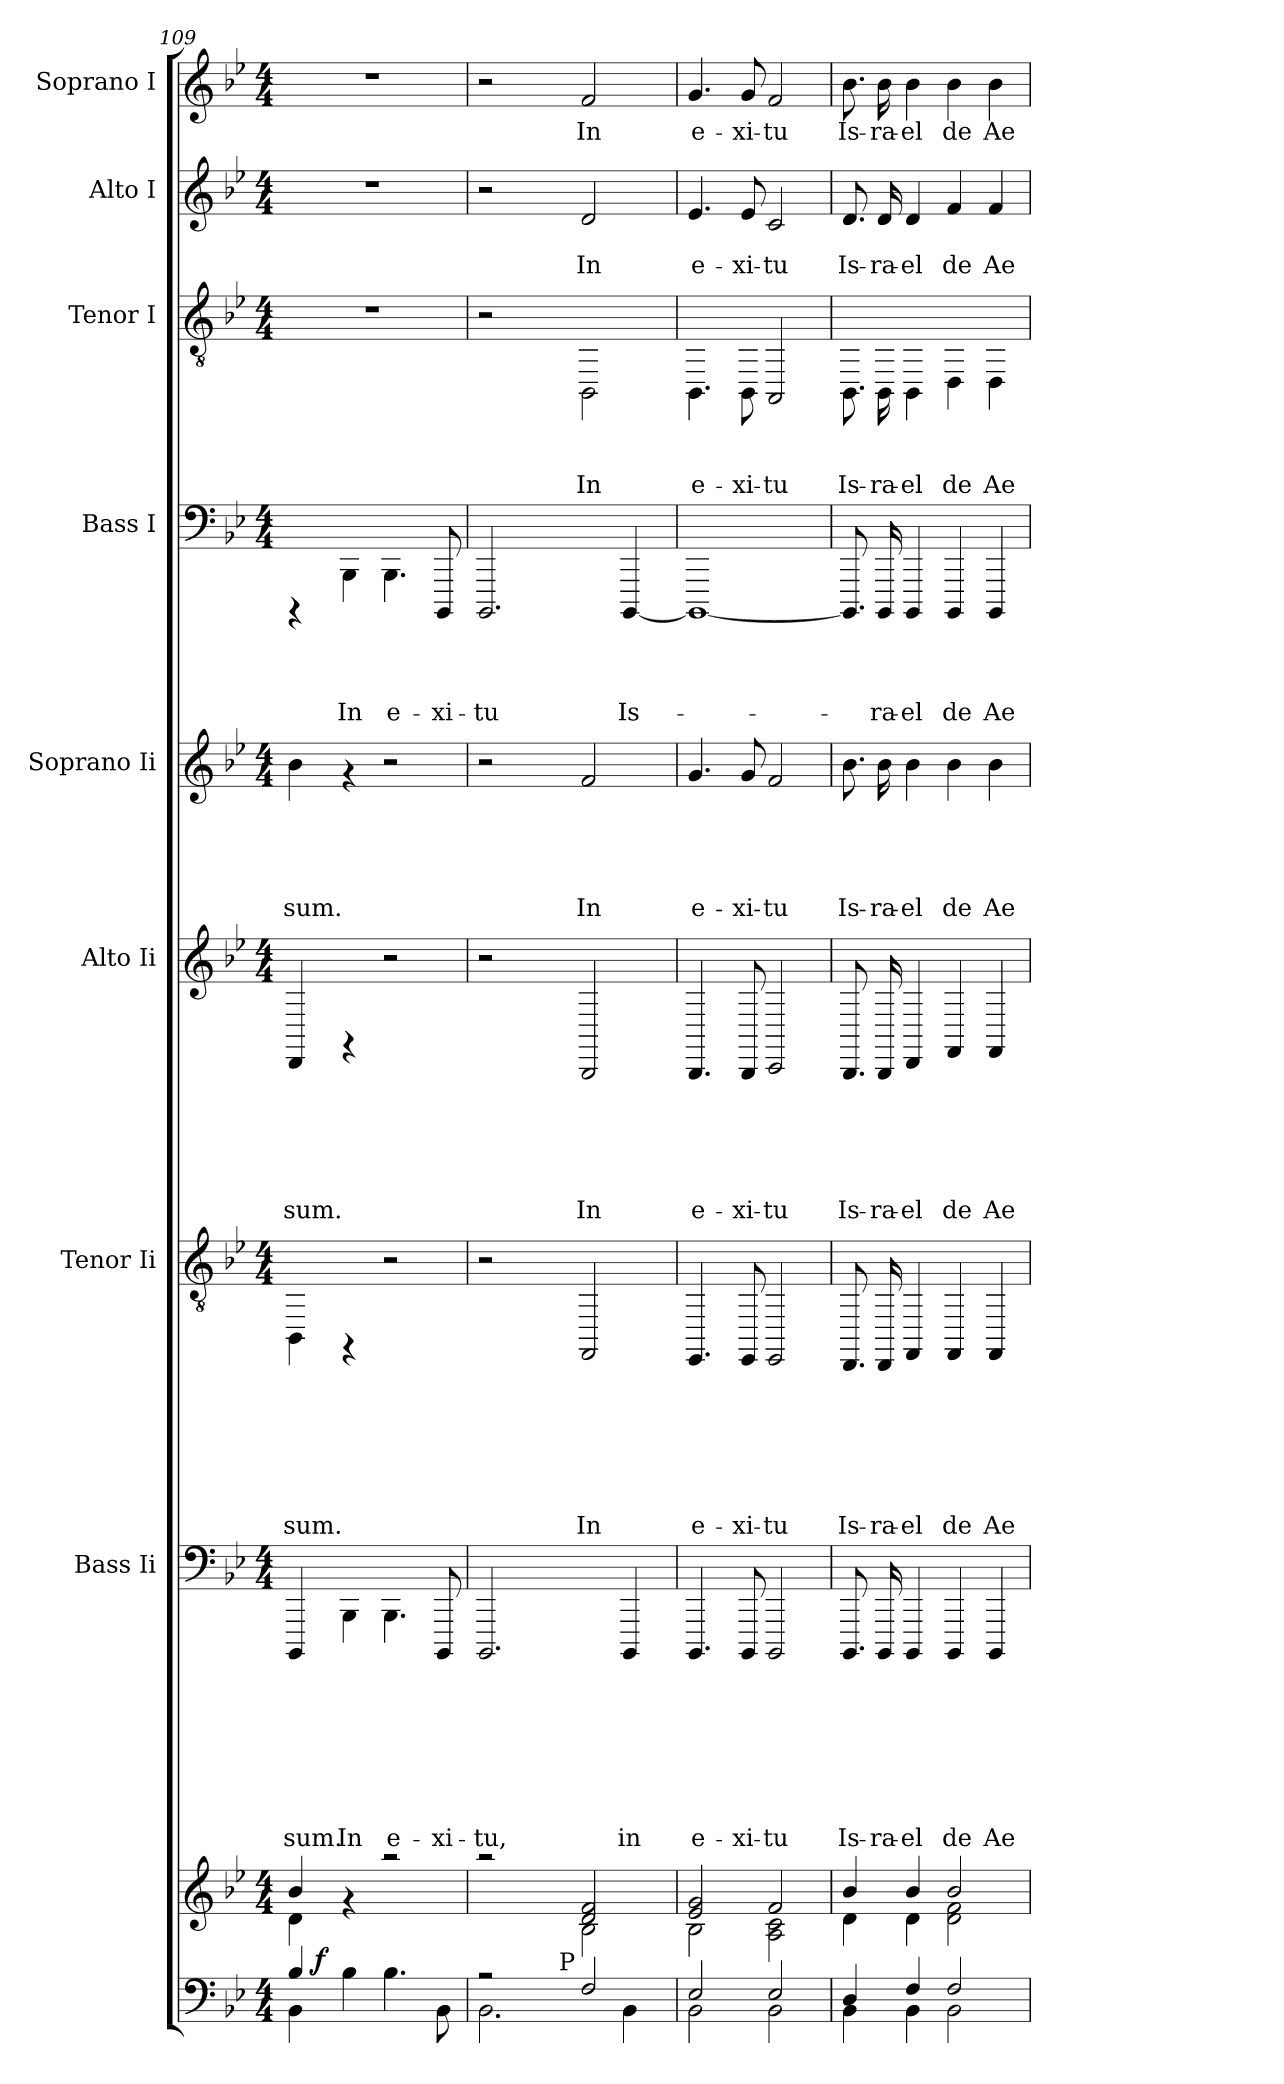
**kern	**kern	**dynam	**kern	**text	**text	**text	**text	**text	**text	**text	**text	**kern	**text	**text	**text	**text	**text	**text	**text	**kern	**text	**text	**text	**text	**text	**text	**kern	**text	**text	**text	**text	**text	**kern	**text	**text	**text	**text	**kern	**text	**text	**text	**kern	**text	**text	**kern	**text
*part9	*part9	*part9	*part8	*part8	*part8	*part8	*part8	*part8	*part8	*part8	*part8	*part7	*part7	*part7	*part7	*part7	*part7	*part7	*part7	*part6	*part6	*part6	*part6	*part6	*part6	*part6	*part5	*part5	*part5	*part5	*part5	*part5	*part4	*part4	*part4	*part4	*part4	*part3	*part3	*part3	*part3	*part2	*part2	*part2	*part1	*part1
*staff10	*staff9	*staff9/10	*staff8	*staff8	*staff8	*staff8	*staff8	*staff8	*staff8	*staff8	*staff8	*staff7	*staff7	*staff7	*staff7	*staff7	*staff7	*staff7	*staff7	*staff6	*staff6	*staff6	*staff6	*staff6	*staff6	*staff6	*staff5	*staff5	*staff5	*staff5	*staff5	*staff5	*staff4	*staff4	*staff4	*staff4	*staff4	*staff3	*staff3	*staff3	*staff3	*staff2	*staff2	*staff2	*staff1	*staff1
*	*	*	*I"Bass Ii	*	*	*	*	*	*	*	*	*I"Tenor Ii	*	*	*	*	*	*	*	*I"Alto Ii	*	*	*	*	*	*	*I"Soprano Ii	*	*	*	*	*	*I"Bass I	*	*	*	*	*I"Tenor I	*	*	*	*I"Alto I	*	*	*I"Soprano I	*
*	*	*	*I'B	*	*	*	*	*	*	*	*	*I'T	*	*	*	*	*	*	*	*I'A	*	*	*	*	*	*	*I'S	*	*	*	*	*	*I'B	*	*	*	*	*I'T	*	*	*	*I'A	*	*	*I'S	*
!!LO:PB:g=z
*clefF4	*clefG2	*	*clefF4	*	*	*	*	*	*	*	*	*clefGv2	*	*	*	*	*	*	*	*clefG2	*	*	*	*	*	*	*clefG2	*	*	*	*	*	*clefF4	*	*	*	*	*clefGv2	*	*	*	*clefG2	*	*	*clefG2	*
*k[b-e-]	*k[b-e-]	*	*k[b-e-]	*	*	*	*	*	*	*	*	*k[b-e-]	*	*	*	*	*	*	*	*k[b-e-]	*	*	*	*	*	*	*k[b-e-]	*	*	*	*	*	*k[b-e-]	*	*	*	*	*k[b-e-]	*	*	*	*k[b-e-]	*	*	*k[b-e-]	*
*B-:	*B-:	*	*B-:	*	*	*	*	*	*	*	*	*B-:	*	*	*	*	*	*	*	*B-:	*	*	*	*	*	*	*B-:	*	*	*	*	*	*B-:	*	*	*	*	*B-:	*	*	*	*B-:	*	*	*B-:	*
*M4/4	*M4/4	*	*M4/4	*	*	*	*	*	*	*	*	*M4/4	*	*	*	*	*	*	*	*M4/4	*	*	*	*	*	*	*M4/4	*	*	*	*	*	*M4/4	*	*	*	*	*M4/4	*	*	*	*M4/4	*	*	*M4/4	*
=109	=109	=109	=109	=109	=109	=109	=109	=109	=109	=109	=109	=109	=109	=109	=109	=109	=109	=109	=109	=109	=109	=109	=109	=109	=109	=109	=109	=109	=109	=109	=109	=109	=109	=109	=109	=109	=109	=109	=109	=109	=109	=109	=109	=109	=109	=109
*^	*^	*	*	*	*	*	*	*	*	*	*	*	*	*	*	*	*	*	*	*	*	*	*	*	*	*	*	*	*	*	*	*	*	*	*	*	*	*	*	*	*	*	*	*	*	*
!	!	!	!	!	!	!	!	!	!	!	!	!	!LO:LY:b	!	!	!	!	!	!	!	!LO:LY:b	!	!	!	!	!	!	!LO:LY:b	!	!	!	!	!	!LO:LY:b	!	!	!	!	!	!	!	!	!	!	!	!	!	!
*	*^	*	*	*	*	*	*	*	*	*	*	*	*	*	*	*	*	*	*	*	*	*	*	*	*	*	*	*	*	*	*	*	*	*	*	*	*	*	*	*	*	*	*	*	*	*	*	*
4B-/	4BB-\	8ryy	4b-/	4d\	.	4BBBB-/	.	.	.	.	.	.	.	-sum.	4BBB-\	.	.	.	.	.	.	-sum.	4DD/	.	.	.	.	.	-sum.	4b-\	.	.	.	.	-sum.	4rAAAA	.	.	.	.	1r	.	.	.	1r	.	.	1r	.
!	!	!	!	!	!LO:DY:a=2	!	!	!	!	!	!	!	!	!	!	!	!	!	!	!	!	!	!	!	!	!	!	!	!	!	!	!	!	!	!	!	!	!	!	!	!	!	!	!	!	!	!	!	!
.	.	2..ryy	.	.	f	.	.	.	.	.	.	.	.	.	.	.	.	.	.	.	.	.	.	.	.	.	.	.	.	.	.	.	.	.	.	.	.	.	.	.	.	.	.	.	.	.	.	.	.
!	!	!	!	!	!	!	!	!	!	!	!	!	!	!LO:LY:b	!	!	!	!	!	!	!	!	!	!	!	!	!	!	!	!	!	!	!	!	!	!	!	!	!	!LO:LY:b	!	!	!	!	!	!	!	!	!
2.ryy	4B-\	.	4rf	2.ryy	.	4BBB-\	.	.	.	.	.	.	.	In	4rFFF	.	.	.	.	.	.	.	4rFF	.	.	.	.	.	.	4rf	.	.	.	.	.	4BBB-\	.	.	.	In	.	.	.	.	.	.	.	.	.
!	!	!	!	!	!	!	!	!	!	!	!	!	!	!LO:LY:b	!	!	!	!	!	!	!	!	!	!	!	!	!	!	!	!	!	!	!	!	!	!	!	!	!	!LO:LY:b	!	!	!	!	!	!	!	!	!
.	4.B-\	.	2raa	.	.	4.BBB-\	.	.	.	.	.	.	.	e-	2r	.	.	.	.	.	.	.	2r	.	.	.	.	.	.	2r	.	.	.	.	.	4.BBB-\	.	.	.	e-	.	.	.	.	.	.	.	.	.
!	!	!	!	!	!	!	!	!	!	!	!	!	!	!LO:LY:b	!	!	!	!	!	!	!	!	!	!	!	!	!	!	!	!	!	!	!	!	!	!	!	!	!	!LO:LY:b	!	!	!	!	!	!	!	!	!
.	8BB-\	.	.	.	.	8BBBB-/	.	.	.	.	.	.	.	-xi-	.	.	.	.	.	.	.	.	.	.	.	.	.	.	.	.	.	.	.	.	.	8BBBB-/	.	.	.	-xi-	.	.	.	.	.	.	.	.	.
=110	=110	=110	=110	=110	=110	=110	=110	=110	=110	=110	=110	=110	=110	=110	=110	=110	=110	=110	=110	=110	=110	=110	=110	=110	=110	=110	=110	=110	=110	=110	=110	=110	=110	=110	=110	=110	=110	=110	=110	=110	=110	=110	=110	=110	=110	=110	=110	=110	=110
!	!	!	!	!	!	!	!	!	!	!	!	!	!	!LO:LY:b	!	!	!	!	!	!	!	!	!	!	!	!	!	!	!	!	!	!	!	!	!	!	!	!	!	!LO:LY:b	!	!	!	!	!	!	!	!	!
2r	2.BB-\	4ryy	2raa	2ryy	.	2.BBBB-/	.	.	.	.	.	.	.	-tu,	2r	.	.	.	.	.	.	.	2r	.	.	.	.	.	.	2r	.	.	.	.	.	2.BBBB-/	.	.	.	-tu	2r	.	.	.	2r	.	.	2r	.
.	.	8ryy	.	.	.	.	.	.	.	.	.	.	.	.	.	.	.	.	.	.	.	.	.	.	.	.	.	.	.	.	.	.	.	.	.	.	.	.	.	.	.	.	.	.	.	.	.	.	.
.	.	32ryy	.	.	.	.	.	.	.	.	.	.	.	.	.	.	.	.	.	.	.	.	.	.	.	.	.	.	.	.	.	.	.	.	.	.	.	.	.	.	.	.	.	.	.	.	.	.	.
!	!	!LO:TX:a:t=P	!	!	!	!	!	!	!	!	!	!	!	!	!	!	!	!	!	!	!	!	!	!	!	!	!	!	!	!	!	!	!	!	!	!	!	!	!	!	!	!	!	!	!	!	!	!	!
.	.	2ryy	.	.	.	.	.	.	.	.	.	.	.	.	.	.	.	.	.	.	.	.	.	.	.	.	.	.	.	.	.	.	.	.	.	.	.	.	.	.	.	.	.	.	.	.	.	.	.
!	!	!	!	!	!	!	!	!	!	!	!	!	!	!	!	!	!	!	!	!	!	!LO:LY:b	!	!	!	!	!	!	!LO:LY:b	!	!	!	!	!	!LO:LY:b	!	!	!	!	!	!	!	!	!LO:LY:b	!	!	!LO:LY:b	!	!LO:LY:b
2F/	.	.	2d/ 2f/	2B-\	.	.	.	.	.	.	.	.	.	.	2FFF/	.	.	.	.	.	.	In	2BBB-/	.	.	.	.	.	In	2f/	.	.	.	.	In	.	.	.	.	.	2BBB-\	.	.	In	2d/	.	In	2f/	In
!	!	!	!	!	!	!	!	!	!	!	!	!	!	!LO:LY:b	!	!	!	!	!	!	!	!	!	!	!	!	!	!	!	!	!	!	!	!	!	!	!	!	!	!LO:LY:b	!	!	!	!	!	!	!	!	!
.	4BB-\	.	.	.	.	4BBBB-/	.	.	.	.	.	.	.	in	.	.	.	.	.	.	.	.	.	.	.	.	.	.	.	.	.	.	.	.	.	[<4BBBB-/	.	.	.	Is-	.	.	.	.	.	.	.	.	.
.	.	16.ryy	.	.	.	.	.	.	.	.	.	.	.	.	.	.	.	.	.	.	.	.	.	.	.	.	.	.	.	.	.	.	.	.	.	.	.	.	.	.	.	.	.	.	.	.	.	.	.
=111	=111	=111	=111	=111	=111	=111	=111	=111	=111	=111	=111	=111	=111	=111	=111	=111	=111	=111	=111	=111	=111	=111	=111	=111	=111	=111	=111	=111	=111	=111	=111	=111	=111	=111	=111	=111	=111	=111	=111	=111	=111	=111	=111	=111	=111	=111	=111	=111	=111
!	!	!	!	!	!	!	!	!	!	!	!	!	!	!LO:LY:b	!	!	!	!	!	!	!	!LO:LY:b	!	!	!	!	!	!	!LO:LY:b	!	!	!	!	!	!LO:LY:b	!	!	!	!	!	!	!	!	!LO:LY:b	!	!	!LO:LY:b	!	!LO:LY:b
*	*v	*v	*	*	*	*	*	*	*	*	*	*	*	*	*	*	*	*	*	*	*	*	*	*	*	*	*	*	*	*	*	*	*	*	*	*	*	*	*	*	*	*	*	*	*	*	*	*	*
2E-/	2BB-\	2e-/ 2g/	2B-\	.	4.BBBB-/	.	.	.	.	.	.	.	e-	4.EEE-/	.	.	.	.	.	.	e-	4.BBB-/	.	.	.	.	.	e-	4.g/	.	.	.	.	e-	1BBBB-_	.	.	.	.	4.BBB-\	.	.	e-	4.e-/	.	e-	4.g/	e-
!	!	!	!	!	!	!	!	!	!	!	!	!	!LO:LY:b	!	!	!	!	!	!	!	!LO:LY:b	!	!	!	!	!	!	!LO:LY:b	!	!	!	!	!	!LO:LY:b	!	!	!	!	!	!	!	!	!LO:LY:b	!	!	!LO:LY:b	!	!LO:LY:b
.	.	.	.	.	8BBBB-/	.	.	.	.	.	.	.	-xi-	8EEE-/	.	.	.	.	.	.	-xi-	8BBB-/	.	.	.	.	.	-xi-	8g/	.	.	.	.	-xi-	.	.	.	.	.	8BBB-\	.	.	-xi-	8e-/	.	-xi-	8g/	-xi-
!	!	!	!	!	!	!	!	!	!	!	!	!	!LO:LY:b	!	!	!	!	!	!	!	!LO:LY:b	!	!	!	!	!	!	!LO:LY:b	!	!	!	!	!	!LO:LY:b	!	!	!	!	!	!	!	!	!LO:LY:b	!	!	!LO:LY:b	!	!LO:LY:b
2E-/	2BB-\	2f/	2A\ 2c\	.	2BBBB-/	.	.	.	.	.	.	.	-tu	2EEE-/	.	.	.	.	.	.	-tu	2CC/	.	.	.	.	.	-tu	2f/	.	.	.	.	-tu	.	.	.	.	.	2AAA/	.	.	-tu	2c/	.	-tu	2f/	-tu
=112	=112	=112	=112	=112	=112	=112	=112	=112	=112	=112	=112	=112	=112	=112	=112	=112	=112	=112	=112	=112	=112	=112	=112	=112	=112	=112	=112	=112	=112	=112	=112	=112	=112	=112	=112	=112	=112	=112	=112	=112	=112	=112	=112	=112	=112	=112	=112	=112
!	!	!	!	!	!	!	!	!	!	!	!	!	!LO:LY:b	!	!	!	!	!	!	!	!LO:LY:b	!	!	!	!	!	!	!LO:LY:b	!	!	!	!	!	!LO:LY:b	!	!	!	!	!	!	!	!	!LO:LY:b	!	!	!LO:LY:b	!	!LO:LY:b
4D/	4BB-\	4b-/	4d\	.	8.BBBB-/	.	.	.	.	.	.	.	Is-	8.DDD/	.	.	.	.	.	.	Is-	8.BBB-/	.	.	.	.	.	Is-	8.b-\	.	.	.	.	Is-	8.BBBB-/]	.	.	.	.	8.BBB-\	.	.	Is-	8.d/	.	Is-	8.b-\	Is-
!	!	!	!	!	!	!	!	!	!	!	!	!	!LO:LY:b	!	!	!	!	!	!	!	!LO:LY:b	!	!	!	!	!	!	!LO:LY:b	!	!	!	!	!	!LO:LY:b	!	!	!	!	!LO:LY:b	!	!	!	!LO:LY:b	!	!	!LO:LY:b	!	!LO:LY:b
.	.	.	.	.	16BBBB-/	.	.	.	.	.	.	.	-ra-	16DDD/	.	.	.	.	.	.	-ra-	16BBB-/	.	.	.	.	.	-ra-	16b-\	.	.	.	.	-ra-	16BBBB-/	.	.	.	-ra-	16BBB-\	.	.	-ra-	16d/	.	-ra-	16b-\	-ra-
!	!	!	!	!	!	!	!	!	!	!	!	!	!LO:LY:b	!	!	!	!	!	!	!	!LO:LY:b	!	!	!	!	!	!	!LO:LY:b	!	!	!	!	!	!LO:LY:b	!	!	!	!	!LO:LY:b	!	!	!	!LO:LY:b	!	!	!LO:LY:b	!	!LO:LY:b
4F/	4BB-\	4b-/	4d\	.	4BBBB-/	.	.	.	.	.	.	.	-el	4FFF/	.	.	.	.	.	.	-el	4DD/	.	.	.	.	.	-el	4b-\	.	.	.	.	-el	4BBBB-/	.	.	.	-el	4BBB-\	.	.	-el	4d/	.	-el	4b-\	-el
!	!	!	!	!	!	!	!	!	!	!	!	!	!LO:LY:b	!	!	!	!	!	!	!	!LO:LY:b	!	!	!	!	!	!	!LO:LY:b	!	!	!	!	!	!LO:LY:b	!	!	!	!	!LO:LY:b	!	!	!	!LO:LY:b	!	!	!LO:LY:b	!	!LO:LY:b
2F/	2BB-\	2b-/	2d\ 2f\	.	4BBBB-/	.	.	.	.	.	.	.	de	4FFF/	.	.	.	.	.	.	de	4FF/	.	.	.	.	.	de	4b-\	.	.	.	.	de	4BBBB-/	.	.	.	de	4DD\	.	.	de	4f/	.	de	4b-\	de
!	!	!	!	!	!	!	!	!	!	!	!	!	!LO:LY:b	!	!	!	!	!	!	!	!LO:LY:b	!	!	!	!	!	!	!LO:LY:b	!	!	!	!	!	!LO:LY:b	!	!	!	!	!LO:LY:b	!	!	!	!LO:LY:b	!	!	!LO:LY:b	!	!LO:LY:b
.	.	.	.	.	4BBBB-/	.	.	.	.	.	.	.	Ae-	4FFF/	.	.	.	.	.	.	Ae-	4FF/	.	.	.	.	.	Ae-	4b-\	.	.	.	.	Ae-	4BBBB-/	.	.	.	Ae-	4DD\	.	.	Ae-	4f/	.	Ae-	4b-\	Ae-
*v	*v	*	*	*	*	*	*	*	*	*	*	*	*	*	*	*	*	*	*	*	*	*	*	*	*	*	*	*	*	*	*	*	*	*	*	*	*	*	*	*	*	*	*	*	*	*	*	*
*	*v	*v	*	*	*	*	*	*	*	*	*	*	*	*	*	*	*	*	*	*	*	*	*	*	*	*	*	*	*	*	*	*	*	*	*	*	*	*	*	*	*	*	*	*	*	*	*
=	=	=	=	=	=	=	=	=	=	=	=	=	=	=	=	=	=	=	=	=	=	=	=	=	=	=	=	=	=	=	=	=	=	=	=	=	=	=	=	=	=	=	=	=	=	=
*-	*-	*-	*-	*-	*-	*-	*-	*-	*-	*-	*-	*-	*-	*-	*-	*-	*-	*-	*-	*-	*-	*-	*-	*-	*-	*-	*-	*-	*-	*-	*-	*-	*-	*-	*-	*-	*-	*-	*-	*-	*-	*-	*-	*-	*-	*-
